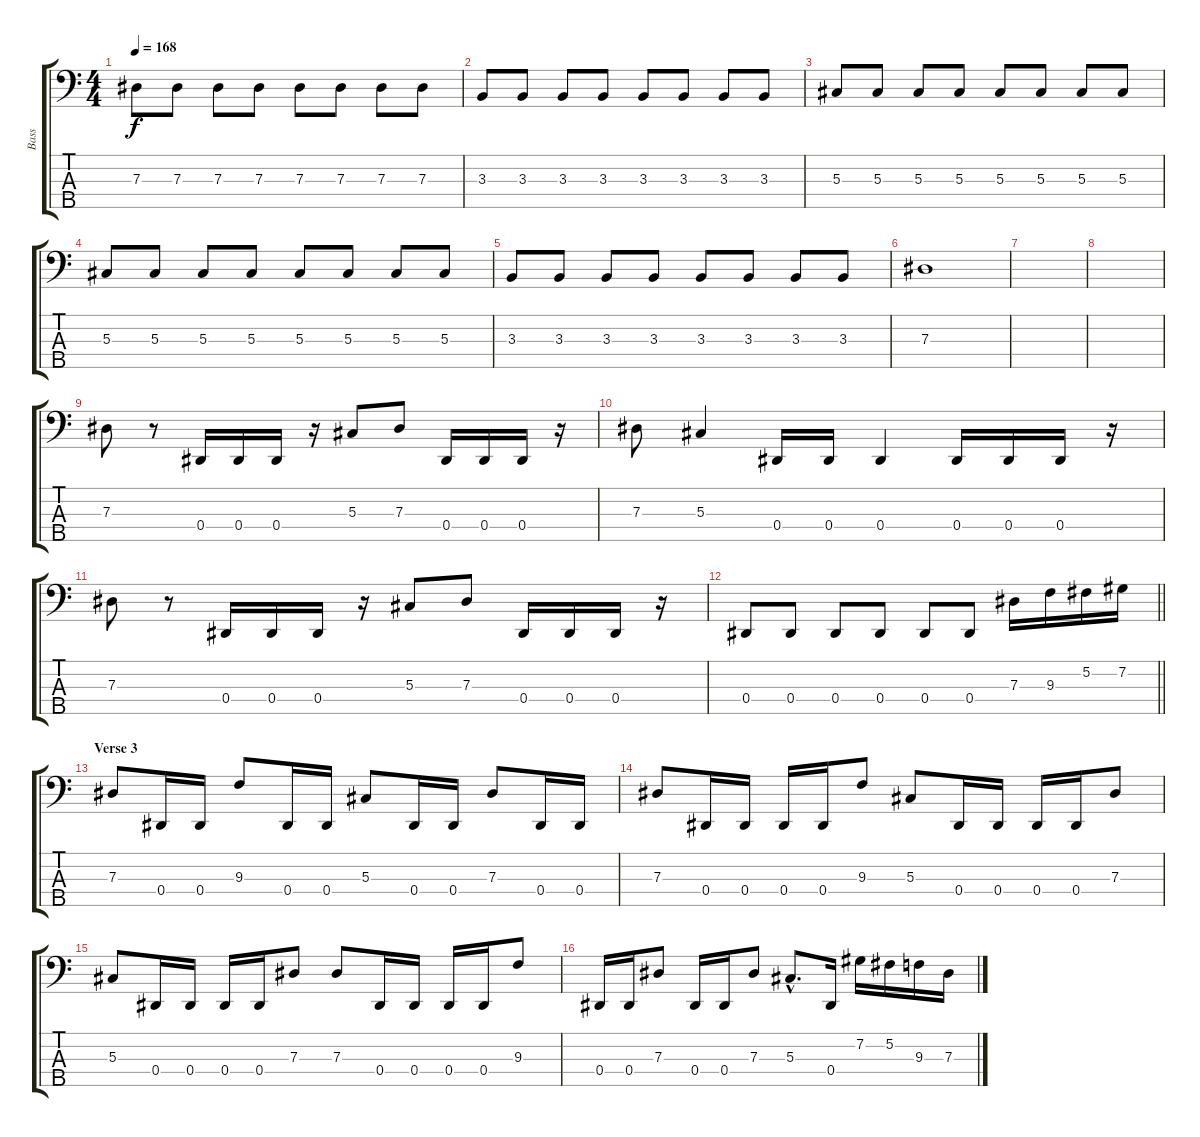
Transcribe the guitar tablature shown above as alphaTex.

\track ("Bass" "Bass") {instrument electricbassfinger}
\staff {score tabs}
\tuning (Gb2 Db2 Ab1 Eb1 Bb0) {hide}
\ts (4 4)
\tempo 168
\clef f4
\ks c
7.3.8{dy f} 7.3.8 7.3.8 7.3.8 7.3.8 7.3.8 7.3.8 7.3.8 |
3.3.8 3.3.8 3.3.8 3.3.8 3.3.8 3.3.8 3.3.8 3.3.8 |
5.3.8 5.3.8 5.3.8 5.3.8 5.3.8 5.3.8 5.3.8 5.3.8 |
5.3.8 5.3.8 5.3.8 5.3.8 5.3.8 5.3.8 5.3.8 5.3.8 |
3.3.8 3.3.8 3.3.8 3.3.8 3.3.8 3.3.8 3.3.8 3.3.8 |
7.3.1 |
|
|
7.3.8 r.8 0.4.16 0.4.16 0.4.16 r.16 5.3.8 7.3.8 0.4.16 0.4.16 0.4.16 r.16 |
7.3.8 5.3.4 0.4.16 0.4.16 0.4.4 0.4.16 0.4.16 0.4.16 r.16 |
7.3.8 r.8 0.4.16 0.4.16 0.4.16 r.16 5.3.8 7.3.8 0.4.16 0.4.16 0.4.16 r.16 |
\barLineRight lightlight
0.4.8 0.4.8 0.4.8 0.4.8 0.4.8 0.4.8 7.3.16 9.3.16 5.2.16 7.2.16 |
\section ("" "Verse 3")
7.3.8 0.4.16 0.4.16 9.3.8 0.4.16 0.4.16 5.3.8 0.4.16 0.4.16 7.3.8 0.4.16 0.4.16 |
7.3.8 0.4.16 0.4.16 0.4.16 0.4.16 9.3.8 5.3.8 0.4.16 0.4.16 0.4.16 0.4.16 7.3.8 |
5.3.8 0.4.16 0.4.16 0.4.16 0.4.16 7.3.8 7.3.8 0.4.16 0.4.16 0.4.16 0.4.16 9.3.8 |
0.4.16 0.4.16 7.3.8 0.4.16 0.4.16 7.3.8 5.3{hac}.8{d} 0.4.16 7.2.16 5.2.16 9.3.16 7.3.16
